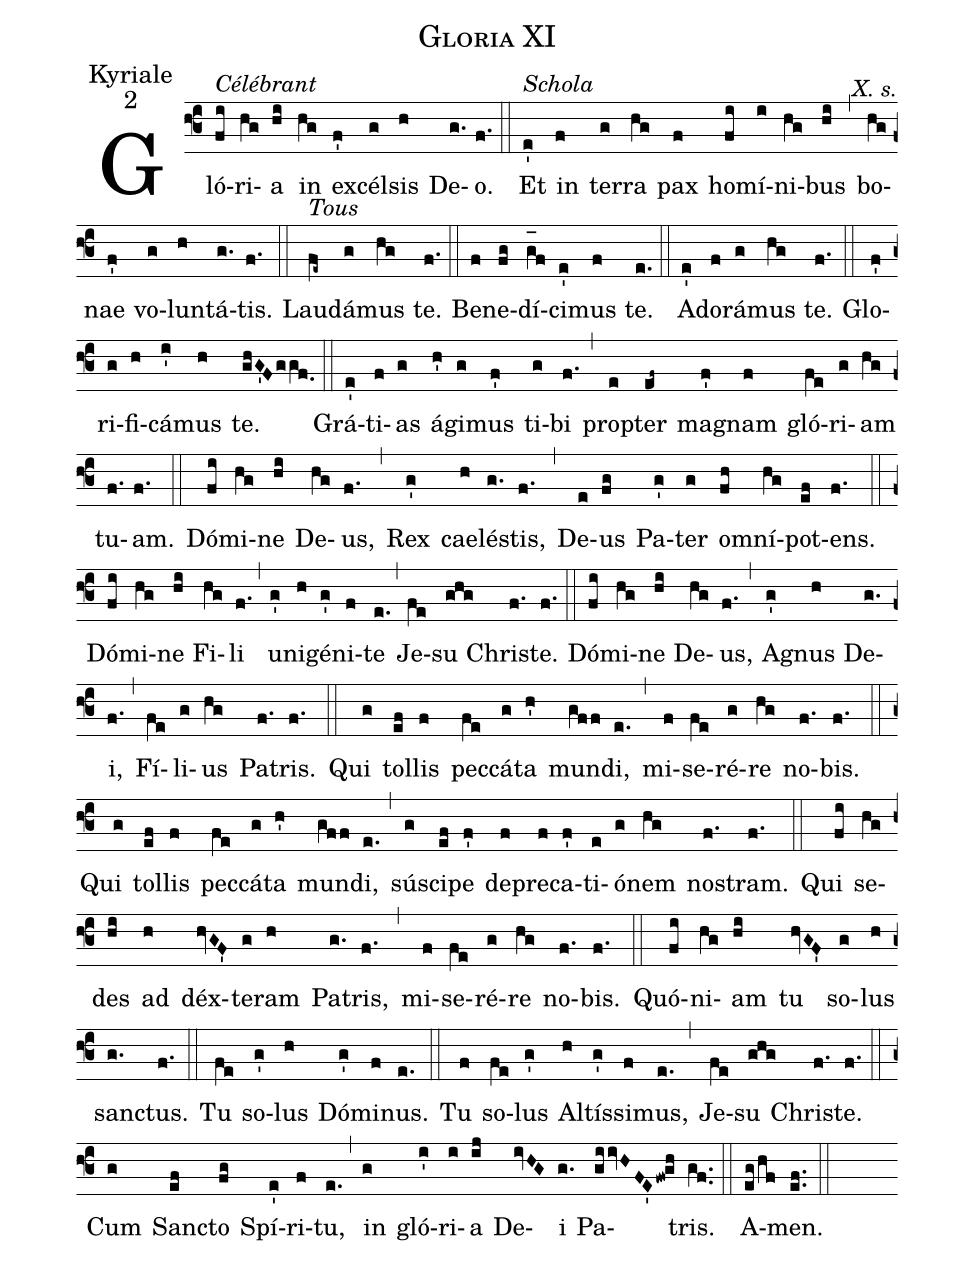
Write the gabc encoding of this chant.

name:Gloria XI;
office-part:Kyriale;
mode:2;
commentary:X. s.;
%%
(f3) <alt>Célébrant</alt>Gló(fi)ri(hg)a(hi) in(hg) ex(f')cél(g)sis(h) De(g.)o.(f.) (::) <alt>Schola</alt>Et(e') in(f) ter(g)ra(hg) pax(f) ho(fi)mí(i)ni(hg)bus(hi) (,) bo(hg)nae(f') vo(g)lun(h)tá(g.)tis.(f.) (::) <alt>Tous</alt>Lau(fe~)dá(g)mus(hg) te.(f.) (::) Be(f)ne(fg)dí(g_[oh:h]f)ci(e')mus(f) te.(e.) (::) Ad(e')o(f)rá(g)mus(hg) te.(f.) (::) Glo(f')ri(g)fi(h)cá(i')mus(h) te.(ghG'Fggf.0) (::) Grá(e')ti(f)as(g) á(h')gi(g)mus(f') ti(g)bi(f.) (,) pro(e)pter(ef~) ma(f')gnam(f) gló(fe)ri(g)am(hg) tu(f.)am.(f.) (::) Dó(fi)mi(hg)ne(hi) De(hg)us,(f.) (,) Rex(g') cae(h)lé(g.)stis,(f.) (,) De(e)us(fg) Pa(g')ter(g) o(fh)mní(hg)pot(ef)ens.(f.) (::) Dó(fi)mi(hg)ne(hi) Fi(hg)li(f.) (,) u(g')ni(h)gé(g')ni(f)te(e.) (,) Je(fe)su(ghg) Chri(f.)ste.(f.) (::) Dó(fi)mi(hg)ne(hi) De(hg)us,(f.) (,) A(g')gnus(h) De(g.)i,(f.) (,) Fí(fe)li(g)us(hg) Pa(f.)tris.(f.) (::) Qui(g) tol(ef)lis(f) pec(fe)cá(g)ta(h') mun(gff)di,(e.) (,) mi(f)se(fe)ré(g)re(hg) no(f.)bis.(f.) (::) Qui(g) tol(ef)lis(f) pec(fe)cá(g)ta(h') mun(gff)di,(e.) (,) sús(g)ci(ef)pe(f') de(f)pre(f)ca(f')ti(e)ó(g)nem(hg) no(f.)stram.(f.) (::) Qui(fi) se(hg)des(hi) ad(h) déx(hvGF')te(g)ram(h) Pa(g.)tris,(f.) (,) mi(f)se(fe)ré(g)re(hg) no(f.)bis.(f.) (::) Quó(fi)ni(hg)am(hi) tu(hvGF') so(g)lus(h) san(g.)ctus.(f.) (::) Tu(fe) so(g')lus(h) Dó(g')mi(f)nus.(e.) (::) Tu(f) so(fe)lus(g') Al(h)tís(g')si(f)mus,(e.) (,) Je(fe)su(ghg) Chri(f.)ste.(f.) (::) Cum(g) San(ef)cto(fg) Spí(e')ri(f)tu,(e.) (,) in(g) gló(i')ri(i)a(ij) De(ivHG)i(g.) Pa(giivHFE'fw!gh)tris.(gf..) (::) A(eg/hf)men.(ef..) (::)
